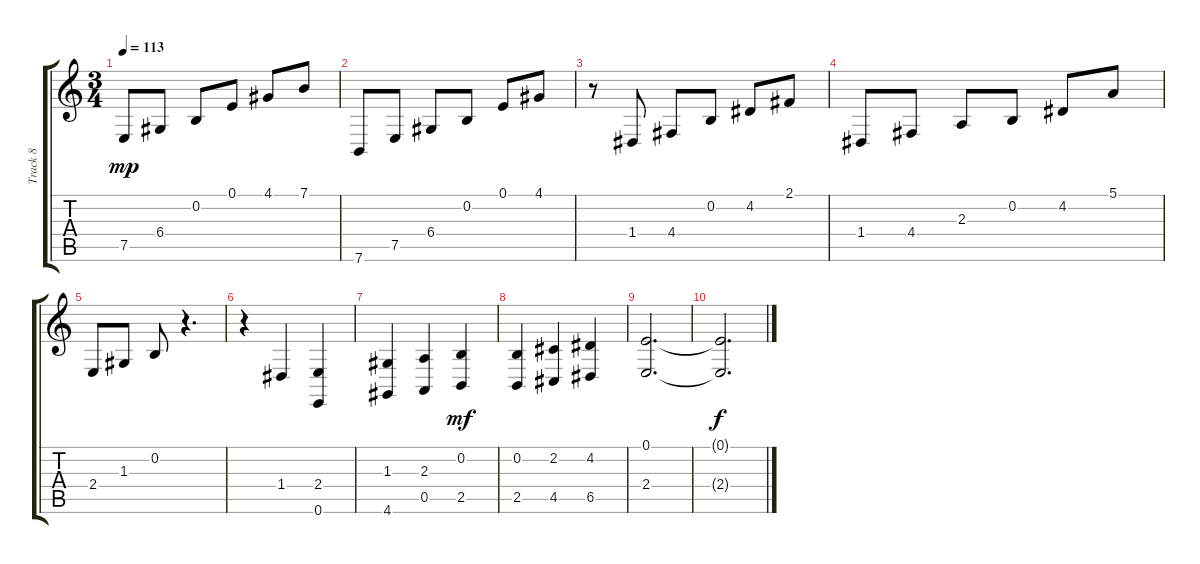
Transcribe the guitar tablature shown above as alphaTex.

\track ("Track 8" "Track 8") {instrument pad1newage}
\staff {score tabs}
\tuning (E4 B3 G3 D3 A2 E2) {hide}
\ts (3 4)
\tempo 113
\clef g2
\ks c
7.5.8{dy mp} 6.4.8 0.2.8 0.1.8 4.1.8 7.1.8 |
7.6.8 7.5.8 6.4.8 0.2.8 0.1.8 4.1.8 |
r.8 1.4.8 4.4.8 0.2.8 4.2.8 2.1.8 |
1.4.8 4.4.8 2.3.8 0.2.8 4.2.8 5.1.8 |
2.4.8 1.3.8 0.2.8 r.4{d} |
r.4 1.4.4 (2.4 0.6).4 |
(1.3 4.6).4 (2.3 0.5).4 (0.2 2.5).4{dy mf} |
(0.2 2.5).4 (2.2 4.5).4 (4.2 6.5).4 |
(0.1 2.4).2{d} |
(0.1{t} 2.4{t}).2{d dy f}
